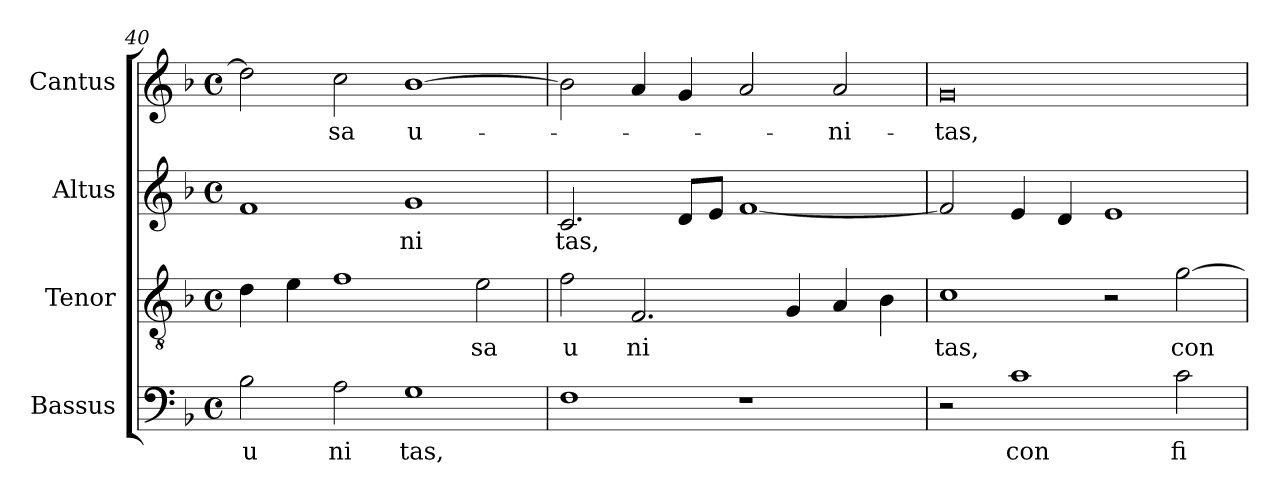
**kern	**text	**kern	**text	**kern	**text	**kern	**text
*part4	*part4	*part3	*part3	*part2	*part2	*part1	*part1
*staff4	*staff4	*staff3	*staff3	*staff2	*staff2	*staff1	*staff1
*I"Bassus	*	*I"Tenor	*	*I"Altus	*	*I"Cantus	*
*clefF4	*	*clefGv2	*	*clefG2	*	*clefG2	*
*k[b-]	*	*k[b-]	*	*k[b-]	*	*k[b-]	*
*F:	*	*F:	*	*F:	*	*F:	*
*M4/4	*	*M4/4	*	*M4/4	*	*M4/4	*
*met(c)	*	*met(c)	*	*met(c)	*	*met(c)	*
=40	=40	=40	=40	=40	=40	=40	=40
!	!LO:LY:b:cj	!	!	!	!	!	!
2B-\	u	4d\	.	1f	.	2dd\]	.
.	.	4e\	.	.	.	.	.
!	!LO:LY:b:cj	!	!	!	!	!	!LO:LY:b:cj
2A\	ni	1f	.	.	.	2cc\	-sa
!	!LO:LY:b:cj	!	!	!	!LO:LY:b:cj	!	!LO:LY:b:cj
1G	tas,	.	.	1g	ni	[>1b-	u-
!	!	!	!LO:LY:b:cj	!	!	!	!
.	.	2e\	sa	.	.	.	.
=41	=41	=41	=41	=41	=41	=41	=41
!	!	!	!LO:LY:b:cj	!	!LO:LY:b	!	!
1F	.	2f\	u	2.c/	tas,	2b-\]	.
!	!	!	!LO:LY:b:cj	!	!	!	!
.	.	2.F/	ni	.	.	4a/	.
.	.	.	.	8d/L	.	4g/	.
.	.	.	.	8e/J	.	.	.
1r	.	.	.	[<1f	.	2a/	.
.	.	4G/	.	.	.	.	.
!	!	!	!	!	!	!	!LO:LY:b:cj
.	.	4A/	.	.	.	2a/	-ni-
.	.	4B-\	.	.	.	.	.
=42	=42	=42	=42	=42	=42	=42	=42
!	!	!	!LO:LY:b:cj	!	!	!	!LO:LY:b:cj
2r	.	1c	tas,	2f/]	.	0g	-tas,
!	!LO:LY:b:cj	!	!	!	!	!	!
1c	con	.	.	4e/	.	.	.
.	.	.	.	4d/	.	.	.
.	.	2r	.	1e	.	.	.
!	!LO:LY:b:cj	!	!LO:LY:b	!	!	!	!
2c\	fi	[>2g\	con	.	.	.	.
=	=	=	=	=	=	=	=
*-	*-	*-	*-	*-	*-	*-	*-
